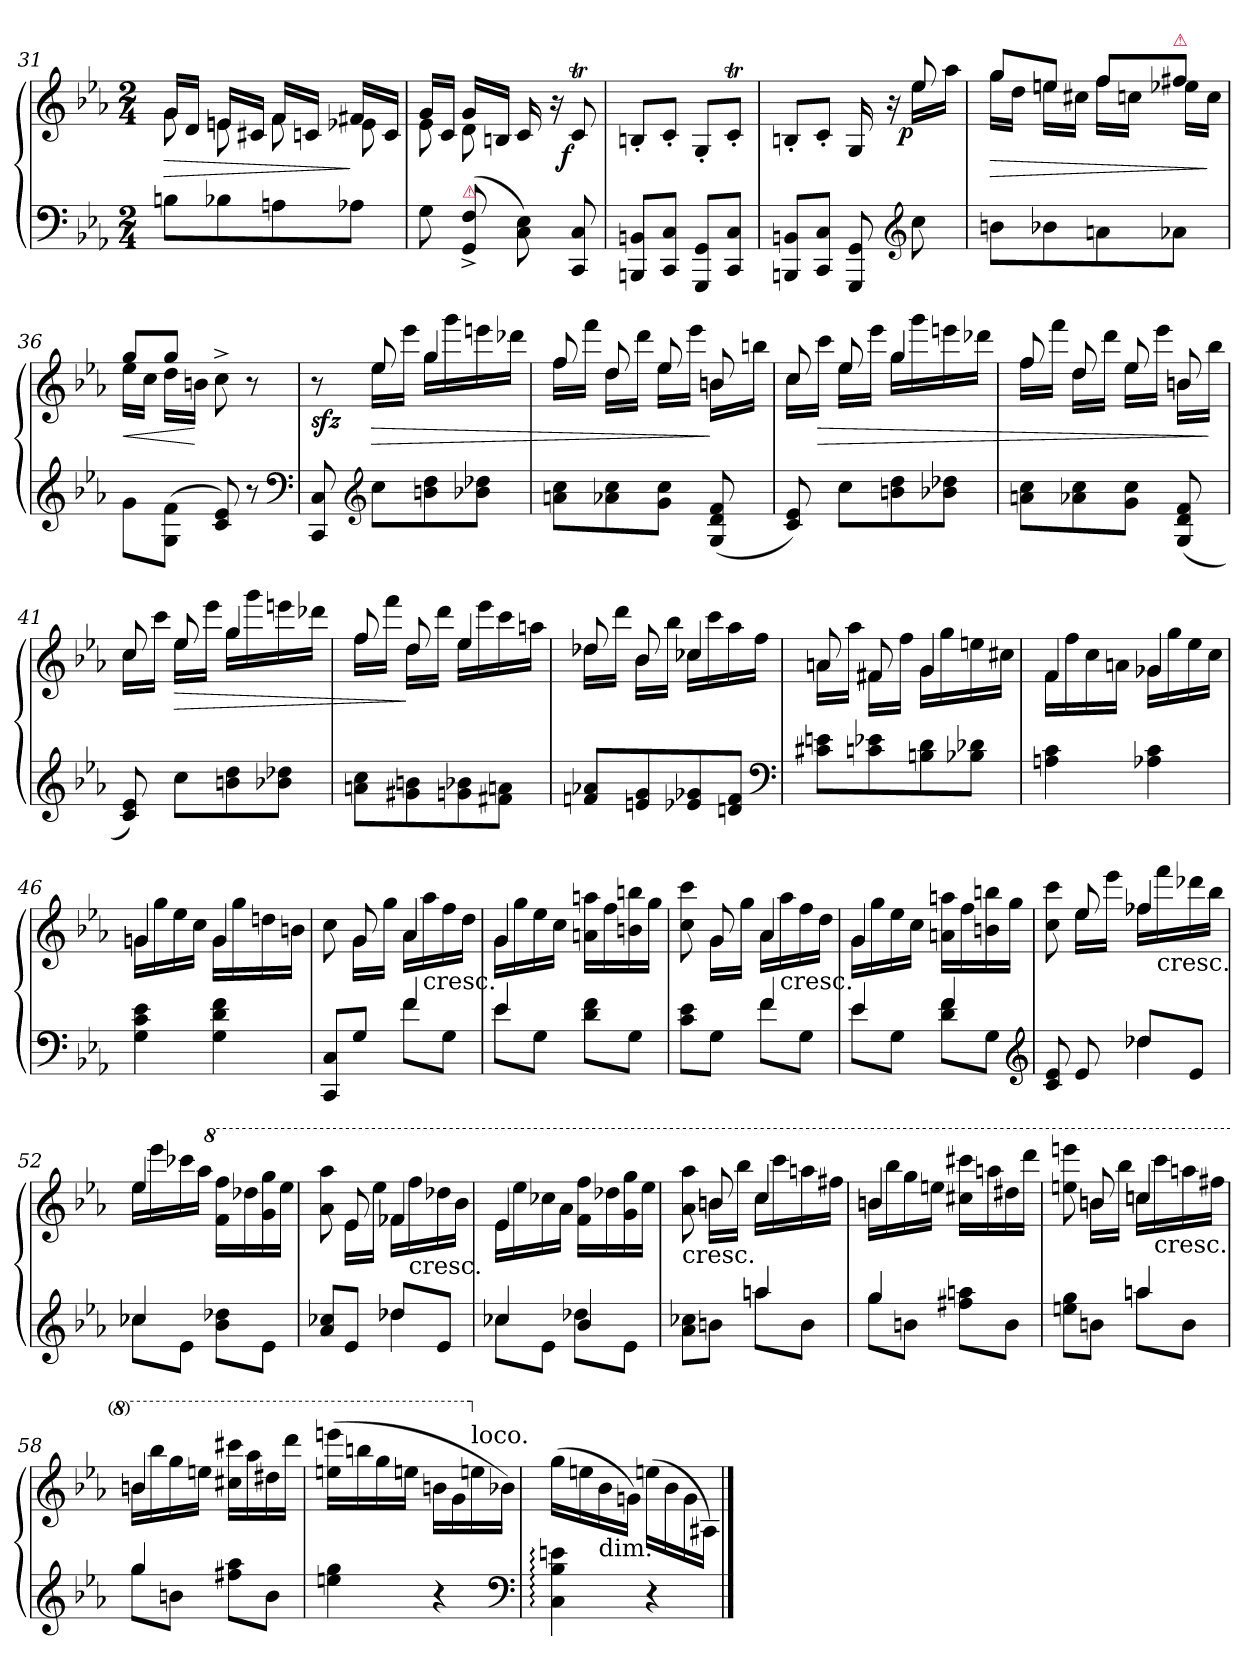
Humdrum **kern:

**kern	**kern	**dynam
*part1	*part1	*part1
*staff2	*staff1	*staff1/2
*clefF4	*clefG2	*
*k[b-e-a-]	*k[b-e-a-]	*
*c:	*c:	*
*M2/4	*M2/4	*
=31	=31	=31
*	*^	*
!	!	!	!LO:HP:b
8BnL	16gLL	8g\	>
.	16d/JJ	.	.
8B-X	16enLL	8en\	.
.	16c#X/JJ	.	.
8An	16fLL	8f\	.
.	16cn/JJ	.	.
8A-XJ	16f#X/LL	8e-X\	]
.	16cJJ	.	.
=32	=32	=32	=32
8G\	16gLL	8e-\	.
.	16c/JJ	.	.
!LO:TX:a:color=crimson:t=⚠	!	!	!
(>8GG^</ 8F^</	16gLL	8d\	.
.	16Bn/JJ	.	.
8C\ 8E-\)	16c/	4ryy	.
.	16r	.	.
!	!	!	!LO:DY:b:rj
8CC/ 8C/	8cT	.	f
*	*v	*v	*
=33	=33	=33
8BBBn 8BBnL	8Bn'<L	.
8CC 8CJ	8c'<J	.
8GGG 8GGL	8G'<L	.
8CC 8CJ	8cT'<J	.
=34	=34	=34
*	*^	*
8BBBn 8BBnL	8Bn'<L	4.ryy	.
8CC 8CJ	8c'<J	.	.
8GGG 8GG	16G	.	.
.	16r	.	.
*clefG2	*	*	*
!	!	!	!LO:DY:b:rj
8cc\	8ee-/	16ee-LL	p
.	.	16aa-\JJ	.
=35	=35	=35	=35
!	!	!	!LO:HP:b
8bn\L	8ggL	16ggLL	>
.	.	16ddJJ	.
8b-X\	8eenJ	16eenLL	.
.	.	16cc#XJJ	.
8an	8ffL	16ffLL	.
.	.	16ccnJJ	.
!	!LO:TX:a:color=crimson:t=⚠	!	!
8a-XJ	8ff#XJ	16ee-XLL	.
.	.	16ccJJ	]
=36	=36	=36	=36
!	!	!	!LO:HP:b
8g\L	8ggL	16ee-LL	<
.	.	16ccJJ	.
(>8G 8fJ	8ggJ	16ddLL	.
.	.	16bnJJ	[
8c/ 8e-/)	4ryy	8cc^<	.
8r	.	8r	.
*clefF4	*	*	*
=37	=37	=37	=37
!	!	!	!LO:DY:b
8CC 8C	8r	8ryy	sfz
*clefG2	*	*	*
!	!	!	!LO:HP:b
8cc\L	8ee-/	16ee-\LL	>
.	.	16eee-\JJ	.
8bn\ 8dd\	4gg/	16gg\LL	.
.	.	16ggg\	.
8b-X 8dd-XJ	.	16eeen\	.
.	.	16ddd-X\JJ	.
=38	=38	=38	=38
8an\ 8cc\L	8ff/	16ff\LL	.
.	.	16fff\JJ	.
8a-X\ 8cc\	8dd/	16dd\LL	.
.	.	16dddJJ	.
8g 8ccJ	8ee-/	16ee-\LL	.
.	.	16eee-JJ	.
(<8G/ 8d/ 8f/	8bn/	16bn\LL	]
.	.	16bbn\JJ	.
=39	=39	=39	=39
8c/ 8e-/)	8cc/	16cc\LL	.
!	!	!	!LO:HP:b
.	.	16cccJJ	>
8ccL	8ee-/	16ee-\LL	.
.	.	16eee-JJ	.
8bn\ 8dd\	4gg/	16gg\LL	.
.	.	16ggg\	.
8b-X\ 8dd-X\J	.	16eeen\	.
.	.	16ddd-XJJ	.
=40	=40	=40	=40
8an\ 8cc\L	8ff/	16ff\LL	.
.	.	16fffJJ	.
8a-X\ 8cc\	8dd/	16dd\LL	.
.	.	16dddJJ	.
8g 8ccJ	8ee-/	16ee-\LL	.
.	.	16eee-JJ	.
(<8G/ 8d/ 8f/	8bn/	16bn\LL	.
.	.	16bb-JJ	]
=41	=41	=41	=41
8c 8e-)	8cc/	16cc\LL	.
.	.	16cccJJ	.
!	!	!	!LO:HP:b
8ccL	8ee-/	16ee-\LL	>
.	.	16eee-JJ	.
8bn\ 8dd\	4gg/	16gg\LL	.
.	.	16ggg	.
8b-X 8dd-XJ	.	16eeen	.
.	.	16ddd-XJJ	.
=42	=42	=42	=42
8an\ 8cc\L	8ff/	16ff\LL	.
.	.	16fffJJ	.
8g#X 8bn	8dd/	16dd\LL	]
.	.	16dddJJ	.
8gn\ 8b-X\	4ee-/	16ee-\LL	.
.	.	16eee-	.
8f#X 8anJ	.	16ccc	.
.	.	16aanJJ	.
=43	=43	=43	=43
8fn/ 8a-X/L	8dd-X/	16dd-X\LL	.
.	.	16dddJJ	.
8en 8g	8b-/	16b-\LL	.
.	.	16bb-JJ	.
8e-X/ 8g-X/	4cc-X/	16cc-X\LL	.
.	.	16ccc	.
8dn 8fJ	.	16aa-	.
.	.	16ffJJ	.
*clefF4	*	*	*
=44	=44	=44	=44
8c#X\ 8en\L	8an/	16an\LL	.
.	.	16aa-JJ	.
8cn\ 8e-X\	8f#X/	16f#X\LL	.
.	.	16ffJJ	.
8Bn 8d	4g/	16g\LL	.
.	.	16gg	.
8B-X 8d-XJ	.	16een	.
.	.	16cc#XJJ	.
=45	=45	=45	=45
4An\ 4c\	4f/	16f\LL	.
.	.	16ff	.
.	.	16cc	.
.	.	16anJJ	.
4A-X\ 4c\	4g-X/	16g-X\LL	.
.	.	16gg	.
.	.	16ee-	.
.	.	16ccJJ	.
=46	=46	=46	=46
4G\ 4c\ 4e-\	4gn/	16gn\LL	.
.	.	16gg	.
.	.	16ee-	.
.	.	16ccJJ	.
4G\ 4d\ 4f\	4g/	16g\LL	.
.	.	16gg	.
.	.	16ddn	.
.	.	16bnJJ	.
=47	=47	=47	=47
*^	*	*	*
4ryy	8CC/ 8C/L	8ryy	8cc\	.
.	8GJ	8g/	16g\LL	.
.	.	.	16ggJJ	.
4f	8fL	4a-/	16a-\LL	.
!	!	!	!LO:TX:b:t=cresc.	!
.	.	.	16aa-	.
.	8G\J	.	16ff	.
.	.	.	16ddJJ	.
=48	=48	=48	=48	=48
4e-	8e-L	4g/	16g\LL	.
.	.	.	16gg	.
.	8G\J	.	16ee-	.
.	.	.	16ccJJ	.
4ryy	8d\ 8f\L	4ryy	16an\ 16aan\LL	.
.	.	.	16ff	.
.	8GJ	.	16bn 16bbn	.
.	.	.	16ggJJ	.
=49	=49	=49	=49	=49
4ryy	8c\ 8e-\L	8ryy	8cc\ 8ccc\	.
.	8GJ	8g/	16g\LL	.
.	.	.	16ggJJ	.
4f	8fL	4a-/	16a-\LL	.
!	!	!	!LO:TX:b:t=cresc.	!
.	.	.	16aa-	.
.	8G\J	.	16ff	.
.	.	.	16ddJJ	.
=50	=50	=50	=50	=50
4e-	8e-L	4g/	16g\LL	.
.	.	.	16gg	.
.	8GJ	.	16ee-	.
.	.	.	16ccJJ	.
4f/	8d 8fL	4ryy	16an\ 16aan\LL	.
.	.	.	16ff	.
.	8GJ	.	16bn 16bbn	.
.	.	.	16ggJJ	.
*clefG2	*	*	*	*
=51	=51	=51	=51	=51
8c/ 8e-/	4ryy	8ryy	8cc\ 8ccc\	.
8e-/	.	8ee-/	16ee-\LL	.
.	.	.	16eee-JJ	.
8dd-X/L	4dd-X\	4ff-X/	16ff-X\LL	.
!	!	!	!LO:TX:b:t=cresc.	!
.	.	.	16fff	.
8e-J	.	.	16ddd-X	.
.	.	.	16bb-JJ	.
=52	=52	=52	=52	=52
4cc-X/	8cc-X\L	4ee-/	16ee-\LL	.
.	.	.	16eee-	.
.	8e-J	.	16ccc-X	.
.	.	.	16aa-JJ	.
*	*	*8va	*	*
4ryy	8b-\ 8dd-X\L	4ryy	16ff\ 16fff\LL	.
.	.	.	16ddd-X	.
.	8e-J	.	16gg 16ggg	.
.	.	.	16eee-JJ	.
=53	=53	=53	=53	=53
8a-/ 8cc-X/L	4ryy	8ryy	8aa-\ 8aaa-\	.
8e-J	.	8ee-/	16ee-\LL	.
.	.	.	16eee-JJ	.
8dd-X/L	4dd-X\	4ff-X/	16ff-X\LL	.
!	!	!	!LO:TX:b:t=cresc.	!
.	.	.	16fff	.
8e-J	.	.	16ddd-X	.
.	.	.	16bb-JJ	.
=54	=54	=54	=54	=54
4cc-X	8cc-XL	4ee-/	16ee-\LL	.
.	.	.	16eee-	.
.	8e-\J	.	16ccc-X	.
.	.	.	16aa-JJ	.
4b-	8dd-X\L	4ryy	16ff\ 16fff\LL	.
.	.	.	16ddd-X	.
.	8e-J	.	16gg 16ggg	.
.	.	.	16eee-JJ	.
=55	=55	=55	=55	=55
!	!	!LO:TX:b:t=cresc.	!	!
4ryy	8a- 8cc-XL	8ryy	8aa-\ 8aaa-\	.
.	8bnJ	8bbn/	16bbn\LL	.
.	.	.	16bbb-JJ	.
4aan	8aanL	4ccc/	16ccc\LL	.
.	.	.	16cccc	.
.	8bJ	.	16aaan	.
.	.	.	16fff#XJJ	.
=56	=56	=56	=56	=56
4gg	8ggL	4bbn/	16bbn\LL	.
.	.	.	16bbb-	.
.	8bnJ	.	16ggg	.
.	.	.	16eeenJJ	.
4ryy	8ff#X\ 8aan\L	8ryy	16ccc#X\ 16cccc#X\LL	.
.	.	.	16aaan	.
.	8bJ	8ryy	16ddd#X	.
.	.	.	16ddddJJ	.
=57	=57	=57	=57	=57
4ryy	8een 8ggL	8ryy	8eeen\ 8eeeen\	.
.	8bnJ	8bbn/	16bbn\LL	.
.	.	.	16bbb-JJ	.
4aan	8aanL	4cccn/	16cccn\LL	.
!	!	!	!LO:TX:b:t=cresc.	!
.	.	.	16cccc	.
.	8bJ	.	16aaan	.
.	.	.	16fff#XJJ	.
=58	=58	=58	=58	=58
4gg	8ggL	4bbn/	16bbn\LL	.
.	.	.	16bbb-	.
.	8bnJ	.	16ggg	.
.	.	.	16eeenJJ	.
4ryy	8ff#X\ 8aa-\L	8ryy	16ccc#X\ 16cccc#X\LL	.
.	.	.	16aaa-	.
.	8bJ	8ryy	16ddd#X	.
.	.	.	16ddddJJ	.
*v	*v	*	*	*
*	*v	*v	*
=59	=59	=59
4een\ 4gg\	(>16eeen\ 16eeeen\LL	.
.	16bbbn	.
.	16ggg	.
.	16eeenJJ	.
4r	16bbn\LL	.
.	16gg	.
*	*X8va	*
!	!LO:TX:a:t=loco.	!
.	16een	.
.	16b-XJJ)	.
*clefF4	*	*
=60	=60	=60
4C:\ 4B-:\ 4en:\	(>16ggLL	.
.	16een	.
!	!LO:TX:b:t=dim.	!
.	16b-	.
.	16gnJJ)	.
4r	(>16een\LL	.
.	16b-	.
.	16g	.
.	16A#XJJ)	.
==	==	==
*-	*-	*-
